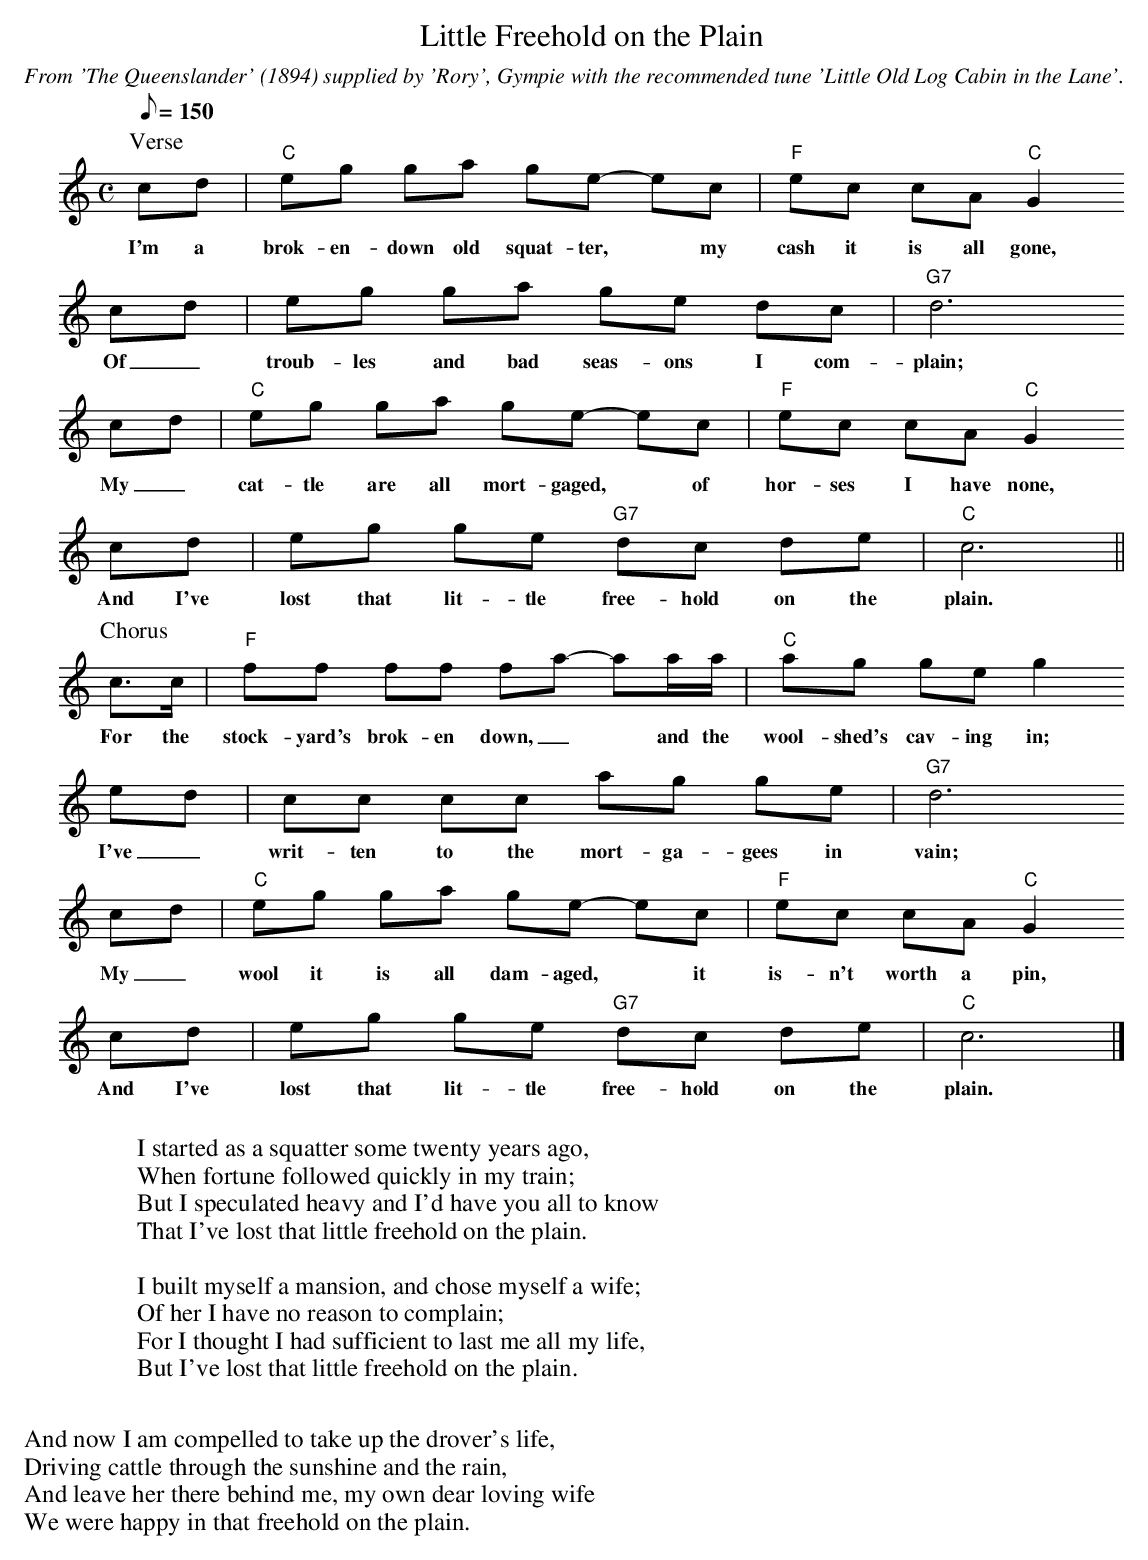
X:1
T:Little Freehold on the Plain
C:From 'The Queenslander' (1894) supplied by 'Rory', Gympie with the recommended tune 'Little Old Log Cabin in the Lane'.
M:C
L:1/8
Q:150
K:C
P:Verse
cd|"C"eg ga ge- ec|"F"ec cA"C"G2
w:I'm a brok-en-down old squat-ter,* my cash it is all gone,
cd|eg ga ge dc|"G7"d6
w:Of_ troub-les and bad seas-ons I com-plain;
cd|"C"eg ga ge-  ec|"F"ec cA "C"G2
w:My_ cat-tle are all mort-gaged,* of hor-ses I have none,
cd|eg ge "G7"dc de|"C"c6||
w:And I've lost that lit-tle free-hold on the plain.
P:Chorus
c>c|"F"ff ff fa-  aa/a/|"C"ag ge g2
w:For the stock-yard's brok-en down,_* and the wool-shed's cav-ing in;
ed|cc cc ag ge|"G7"d6
w:I've_ writ-ten to the mort-ga-gees in vain;
cd|"C"eg ga ge-  ec|"F"ec cA "C"G2
w:My_ wool it is all dam-aged,* it is-n't worth a pin,
cd|eg ge "G7"dc de|"C"c6|]
w:And I've lost that lit-tle free-hold on the plain.
W:
W:I started as a squatter some twenty years ago,
W:When fortune followed quickly in my train;
W:But I speculated heavy and I'd have you all to know
W:That I've lost that little freehold on the plain.
W:
W:I built myself a mansion, and chose myself a wife;
W:Of her I have no reason to complain;
W:For I thought I had sufficient to last me all my life,
W:But I've lost that little freehold on the plain.
W:
W:And now I am compelled to take up the drover's life,
W:Driving cattle through the sunshine and the rain,
W:And leave her there behind me, my own dear loving wife
W:We were happy in that freehold on the plain.
